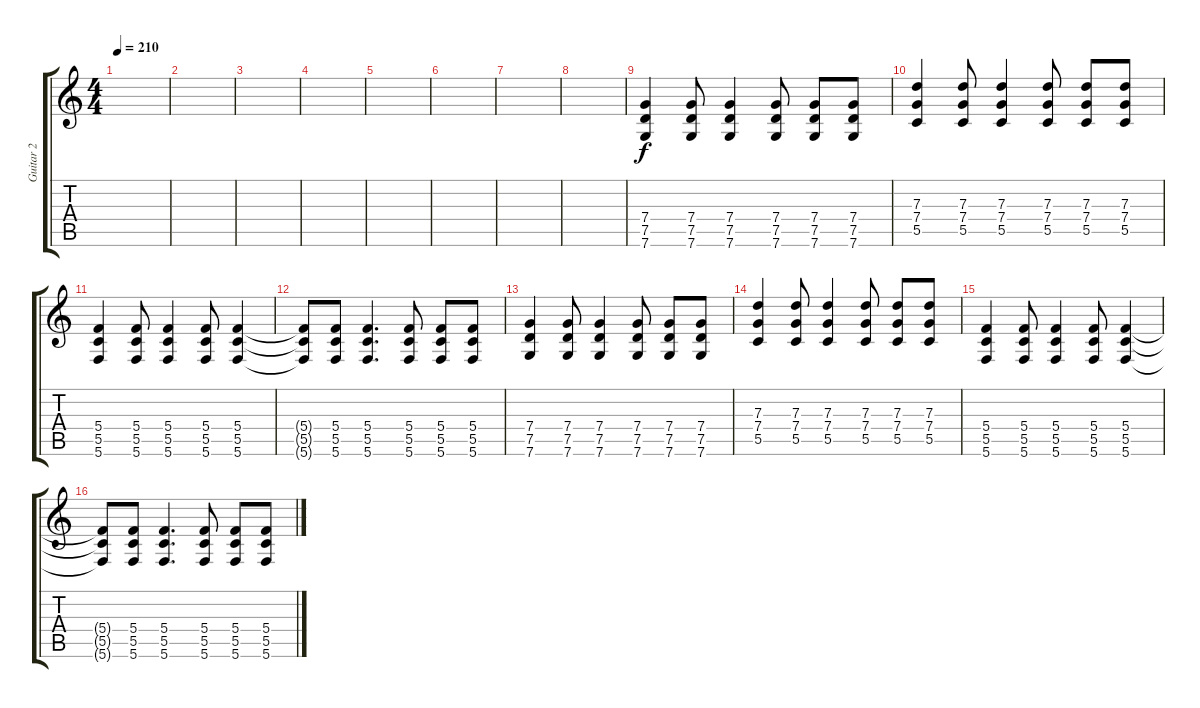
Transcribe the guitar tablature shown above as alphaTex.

\track ("Guitar 2" "Guitar 2") {instrument overdrivenguitar}
\staff {score tabs}
\tuning (E4 C4 G3 C3 G2 C2) {hide}
\ts (4 4)
\tempo 210
\clef g2
\ks c
|
|
|
|
|
|
|
|
(7.4 7.5 7.6).4 (7.4 7.5 7.6).8 (7.4 7.5 7.6).4 (7.4 7.5 7.6).8 (7.4 7.5 7.6).8 (7.4 7.5 7.6).8 |
(7.3 7.4 5.5).4 (7.3 7.4 5.5).8 (7.3 7.4 5.5).4 (7.3 7.4 5.5).8 (7.3 7.4 5.5).8 (7.3 7.4 5.5).8 |
(5.4 5.5 5.6).4 (5.4 5.5 5.6).8 (5.4 5.5 5.6).4 (5.4 5.5 5.6).8 (5.4 5.5 5.6).4 |
(5.4{t} 5.5{t} 5.6{t}).8 (5.4 5.5 5.6).8 (5.4 5.5 5.6).4{d} (5.4 5.5 5.6).8 (5.4 5.5 5.6).8 (5.4 5.5 5.6).8 |
(7.4 7.5 7.6).4 (7.4 7.5 7.6).8 (7.4 7.5 7.6).4 (7.4 7.5 7.6).8 (7.4 7.5 7.6).8 (7.4 7.5 7.6).8 |
(7.3 7.4 5.5).4 (7.3 7.4 5.5).8 (7.3 7.4 5.5).4 (7.3 7.4 5.5).8 (7.3 7.4 5.5).8 (7.3 7.4 5.5).8 |
(5.4 5.5 5.6).4 (5.4 5.5 5.6).8 (5.4 5.5 5.6).4 (5.4 5.5 5.6).8 (5.4 5.5 5.6).4 |
(5.4{t} 5.5{t} 5.6{t}).8 (5.4 5.5 5.6).8 (5.4 5.5 5.6).4{d} (5.4 5.5 5.6).8 (5.4 5.5 5.6).8 (5.4 5.5 5.6).8
